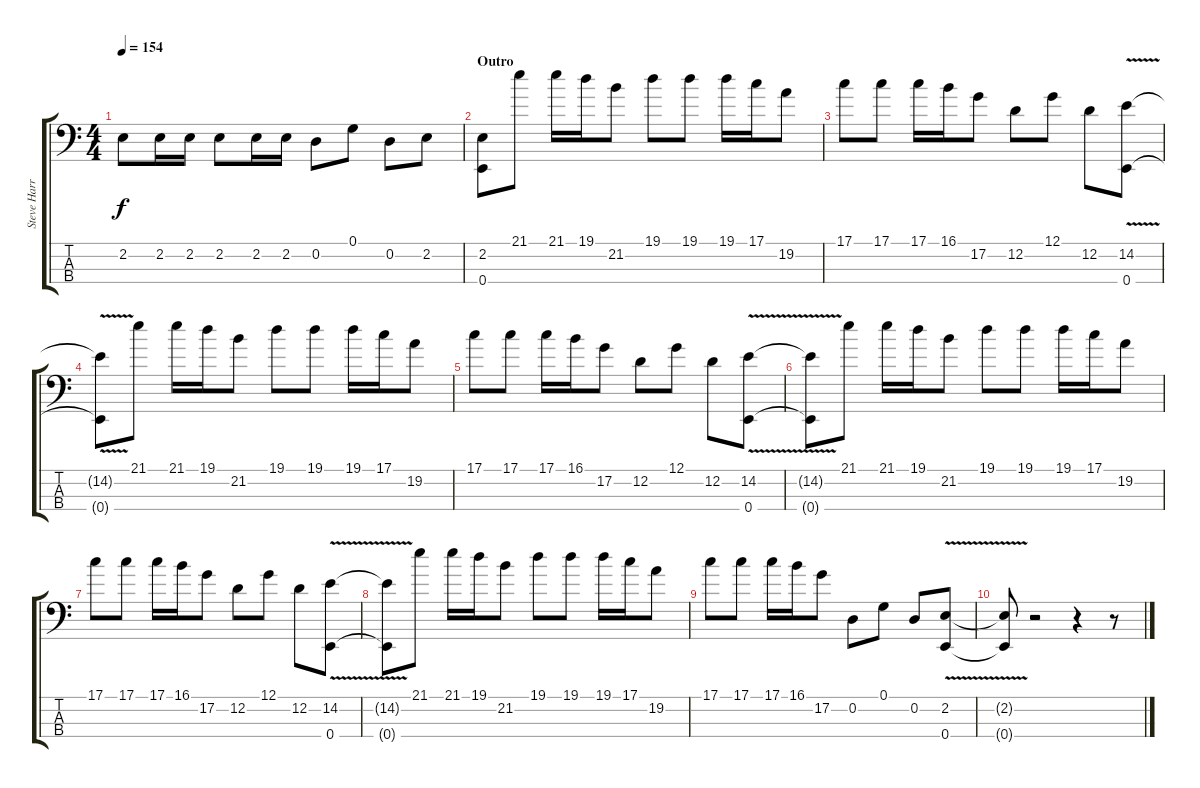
\track ("Steve Harris' Bass" "Steve Harr") {instrument electricbassfinger}
\staff {score tabs}
\tuning (G2 D2 A1 E1) {hide}
\ts (4 4)
\tempo 154
\clef f4
\ks c
2.2.8{dy f} 2.2.16 2.2.16 2.2.8 2.2.16 2.2.16 0.2.8 0.1.8 0.2.8 2.2.8 |
\section ("" "Outro")
(2.2 0.4).8{volume 12 instrument electricbassfinger} 21.1.8 21.1.16 19.1.16 21.2.8 19.1.8 19.1.8 19.1.16 17.1.16 19.2.8 |
17.1.8 17.1.8 17.1.16 16.1.16 17.2.8 12.2.8 12.1.8 12.2.8 (14.2{v} 0.4).8 |
(14.2{t} 0.4{t}).8 21.1.8 21.1.16 19.1.16 21.2.8 19.1.8 19.1.8 19.1.16 17.1.16 19.2.8 |
17.1.8 17.1.8 17.1.16 16.1.16 17.2.8 12.2.8 12.1.8 12.2.8 (14.2{v} 0.4).8 |
(14.2{t} 0.4{t}).8 21.1.8 21.1.16 19.1.16 21.2.8 19.1.8 19.1.8 19.1.16 17.1.16 19.2.8 |
17.1.8 17.1.8 17.1.16 16.1.16 17.2.8 12.2.8 12.1.8 12.2.8 (14.2{v} 0.4).8 |
(14.2{t} 0.4{t}).8 21.1.8 21.1.16 19.1.16 21.2.8 19.1.8 19.1.8 19.1.16 17.1.16 19.2.8 |
17.1.8 17.1.8 17.1.16 16.1.16 17.2.8 0.2.8{volume 16} 0.1.8 0.2.8 (2.2{v} 0.4).8 |
(2.2{t} 0.4{t}).8 r.2 r.4 r.8
